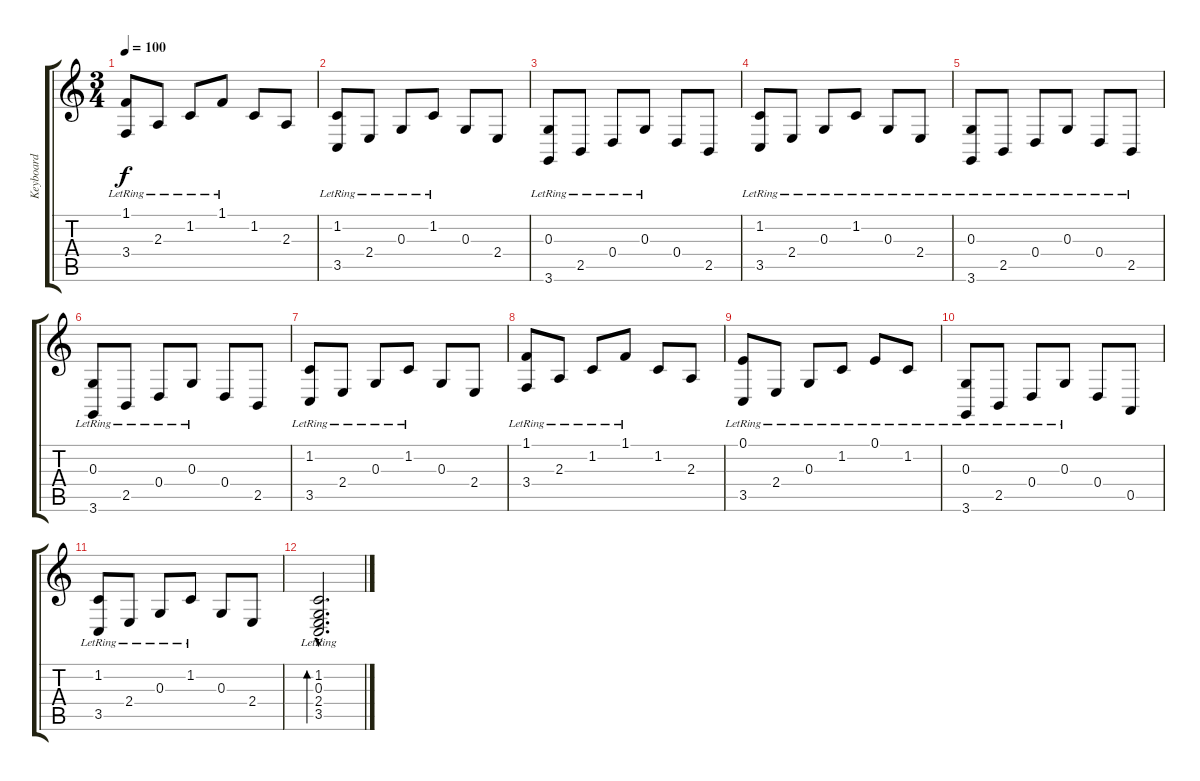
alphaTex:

\track ("Keyboard" "Keyboard") {instrument stringensemble1}
\staff {score tabs}
\tuning (E4 B3 G3 D3 A2 E2) {hide}
\ts (3 4)
\tempo 100
\clef g2
\ks c
(1.1{lr} 3.4{lr}).8{dy f} 2.3{lr}.8 1.2{lr}.8 1.1{lr}.8 1.2.8 2.3.8 |
(1.2{lr} 3.5{lr}).8 2.4{lr}.8 0.3{lr}.8 1.2{lr}.8 0.3.8 2.4.8 |
(0.3{lr} 3.6{lr}).8 2.5{lr}.8 0.4{lr}.8 0.3{lr}.8 0.4.8 2.5.8 |
(1.2{lr} 3.5{lr}).8 2.4{lr}.8 0.3{lr}.8 1.2{lr}.8 0.3{lr}.8 2.4{lr}.8 |
(0.3{lr} 3.6{lr}).8 2.5{lr}.8 0.4{lr}.8 0.3{lr}.8 0.4{lr}.8 2.5{lr}.8 |
(0.3{lr} 3.6{lr}).8 2.5{lr}.8 0.4{lr}.8 0.3{lr}.8 0.4.8 2.5.8 |
(1.2{lr} 3.5{lr}).8 2.4{lr}.8 0.3{lr}.8 1.2{lr}.8 0.3.8 2.4.8 |
(1.1{lr} 3.4{lr}).8 2.3{lr}.8 1.2{lr}.8 1.1{lr}.8 1.2.8 2.3.8 |
(0.1{lr} 3.5{lr}).8 2.4{lr}.8 0.3{lr}.8 1.2{lr}.8 0.1{lr}.8 1.2{lr}.8 |
(0.3{lr} 3.6{lr}).8 2.5{lr}.8 0.4{lr}.8 0.3{lr}.8 0.4.8 0.5.8 |
(1.2{lr} 3.5{lr}).8 2.4{lr}.8 0.3{lr}.8 1.2{lr}.8 0.3.8 2.4.8 |
(1.2{hac lr} 0.3{hac lr} 2.4{hac lr} 3.5{hac lr}).2{d bd 120}
